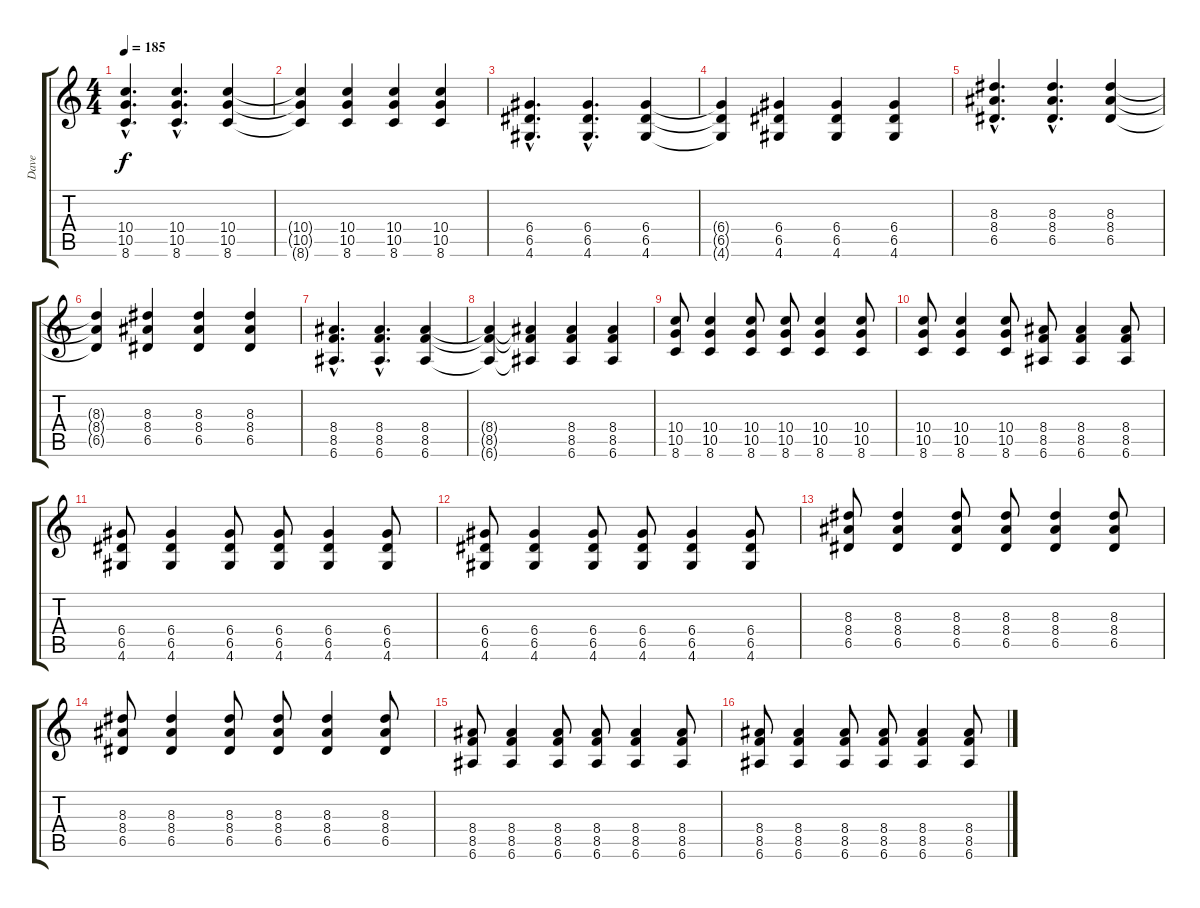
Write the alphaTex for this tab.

\track ("Dave" "Dave") {instrument distortionguitar}
\staff {score tabs}
\tuning (E4 B3 G3 D3 A2 E2) {hide}
\ts (4 4)
\tempo 185
\clef g2
\ks c
(10.4{hac} 10.5{hac} 8.6{hac}).4{d dy f} (10.4{hac} 10.5{hac} 8.6{hac}).4{d} (10.4 10.5 8.6).4 |
(10.4{t} 10.5{t} 8.6{t}).4 (10.4 10.5 8.6).4 (10.4 10.5 8.6).4 (10.4 10.5 8.6).4 |
(6.4{hac} 6.5{hac} 4.6{hac}).4{d} (6.4{hac} 6.5{hac} 4.6{hac}).4{d} (6.4 6.5 4.6).4 |
(6.4{t} 6.5{t} 4.6{t}).4 (6.4 6.5 4.6).4 (6.4 6.5 4.6).4 (6.4 6.5 4.6).4 |
(8.3{hac} 8.4{hac} 6.5{hac}).4{d} (8.3{hac} 8.4{hac} 6.5{hac}).4{d} (8.3 8.4 6.5).4 |
(8.3{t} 8.4{t} 6.5{t}).4 (8.3 8.4 6.5).4 (8.3 8.4 6.5).4 (8.3 8.4 6.5).4 |
(8.4{hac} 8.5{hac} 6.6{hac}).4{d} (8.4{hac} 8.5{hac} 6.6{hac}).4{d} (8.4 8.5 6.6).4 |
(8.4{t} 8.5{t} 6.6{t}).4 (8.4{t} 8.5{t} 6.6{t}).4 (8.4 8.5 6.6).4 (8.4 8.5 6.6).4 |
(10.4 10.5 8.6).8 (10.4 10.5 8.6).4 (10.4 10.5 8.6).8 (10.4 10.5 8.6).8 (10.4 10.5 8.6).4 (10.4 10.5 8.6).8 |
(10.4 10.5 8.6).8 (10.4 10.5 8.6).4 (10.4 10.5 8.6).8 (8.4 8.5 6.6).8 (8.4 8.5 6.6).4 (8.4 8.5 6.6).8 |
(6.4 6.5 4.6).8 (6.4 6.5 4.6).4 (6.4 6.5 4.6).8 (6.4 6.5 4.6).8 (6.4 6.5 4.6).4 (6.4 6.5 4.6).8 |
(6.4 6.5 4.6).8 (6.4 6.5 4.6).4 (6.4 6.5 4.6).8 (6.4 6.5 4.6).8 (6.4 6.5 4.6).4 (6.4 6.5 4.6).8 |
(8.3 8.4 6.5).8 (8.3 8.4 6.5).4 (8.3 8.4 6.5).8 (8.3 8.4 6.5).8 (8.3 8.4 6.5).4 (8.3 8.4 6.5).8 |
(8.3 8.4 6.5).8 (8.3 8.4 6.5).4 (8.3 8.4 6.5).8 (8.3 8.4 6.5).8 (8.3 8.4 6.5).4 (8.3 8.4 6.5).8 |
(8.4 8.5 6.6).8 (8.4 8.5 6.6).4 (8.4 8.5 6.6).8 (8.4 8.5 6.6).8 (8.4 8.5 6.6).4 (8.4 8.5 6.6).8 |
(8.4 8.5 6.6).8 (8.4 8.5 6.6).4 (8.4 8.5 6.6).8 (8.4 8.5 6.6).8 (8.4 8.5 6.6).4 (8.4 8.5 6.6).8
